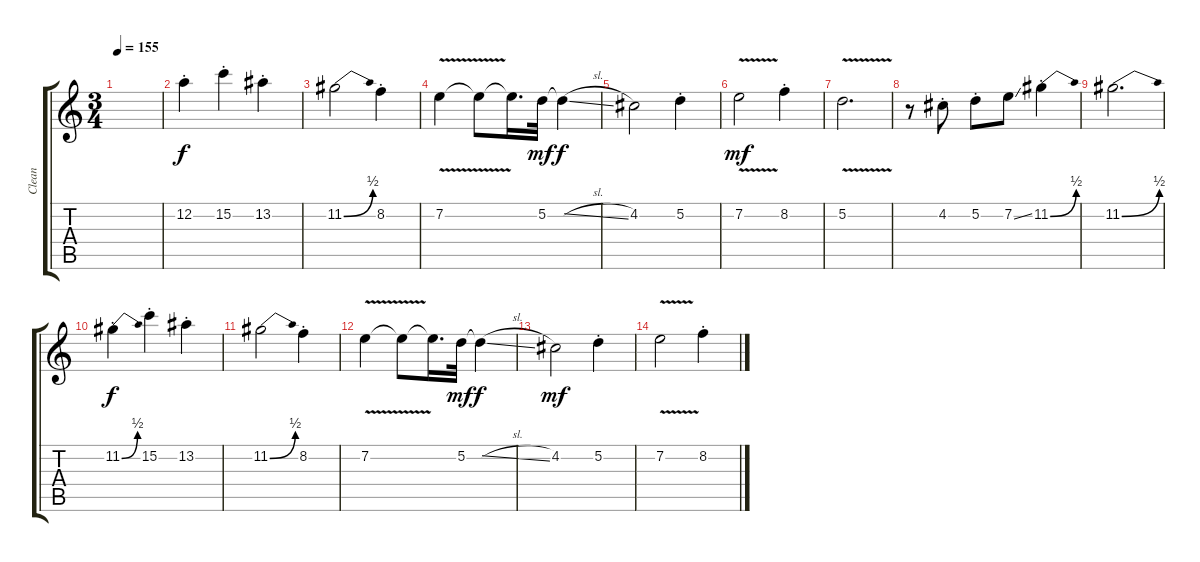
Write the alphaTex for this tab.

\track ("Clean" "Clean") {instrument electricguitarclean}
\staff {score tabs}
\tuning (D4 A3 F3 C3 G2 D2) {hide}
\ts (3 4)
\tempo 155
\clef g2
\ks c
|
12.2{st}.4 15.2{st}.4 13.2{st}.4 |
11.2{be (bend 0 0 60 2)}.2 8.2{st}.4 |
7.2{v}.4 7.2{t}.8 7.2{t}.16{d} 5.2.32{dy mf} 5.2{sl t}.4{dy f} |
4.2.2 5.2{st}.4 |
7.2{v}.2{dy mf} 8.2{st}.4 |
5.2{v}.2{d} |
r.8 4.2{st}.8 5.2{st}.8 7.2{ss}.8 11.2{be (bend 0 0 60 2) st}.4 |
11.2{be (bend 0 0 60 2)}.2{d} |
11.2{be (bend 0 0 60 2) st}.4{dy f} 15.2{st}.4 13.2{st}.4 |
11.2{be (bend 0 0 60 2)}.2 8.2{st}.4 |
7.2{v}.4 7.2{t}.8 7.2{t}.16{d} 5.2.32{dy mf} 5.2{sl t}.4{dy f} |
4.2.2{dy mf} 5.2{st}.4 |
7.2{v}.2 8.2{st}.4
